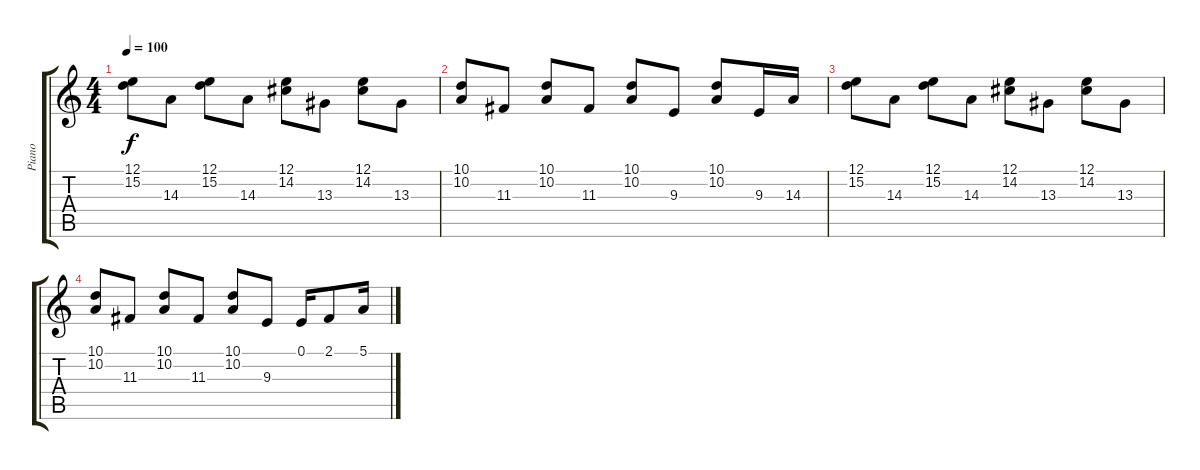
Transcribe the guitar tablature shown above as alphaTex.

\track ("Piano" "Piano") {instrument acousticgrandpiano}
\staff {score tabs}
\tuning (E4 B3 G3 D3 A2 E2) {hide}
\ts (4 4)
\tempo 100
\clef g2
\ks c
(12.1 15.2).8{dy f} 14.3.8 (12.1 15.2).8 14.3.8 (12.1 14.2).8 13.3.8 (12.1 14.2).8 13.3.8 |
(10.1 10.2).8 11.3.8 (10.1 10.2).8 11.3.8 (10.1 10.2).8 9.3.8 (10.1 10.2).8 9.3.16 14.3.16 |
(12.1 15.2).8{volume 0} 14.3.8 (12.1 15.2).8 14.3.8 (12.1 14.2).8 13.3.8 (12.1 14.2).8 13.3.8 |
(10.1 10.2).8 11.3.8 (10.1 10.2).8 11.3.8 (10.1 10.2).8 9.3.8 0.1.16 2.1.8 5.1.16
